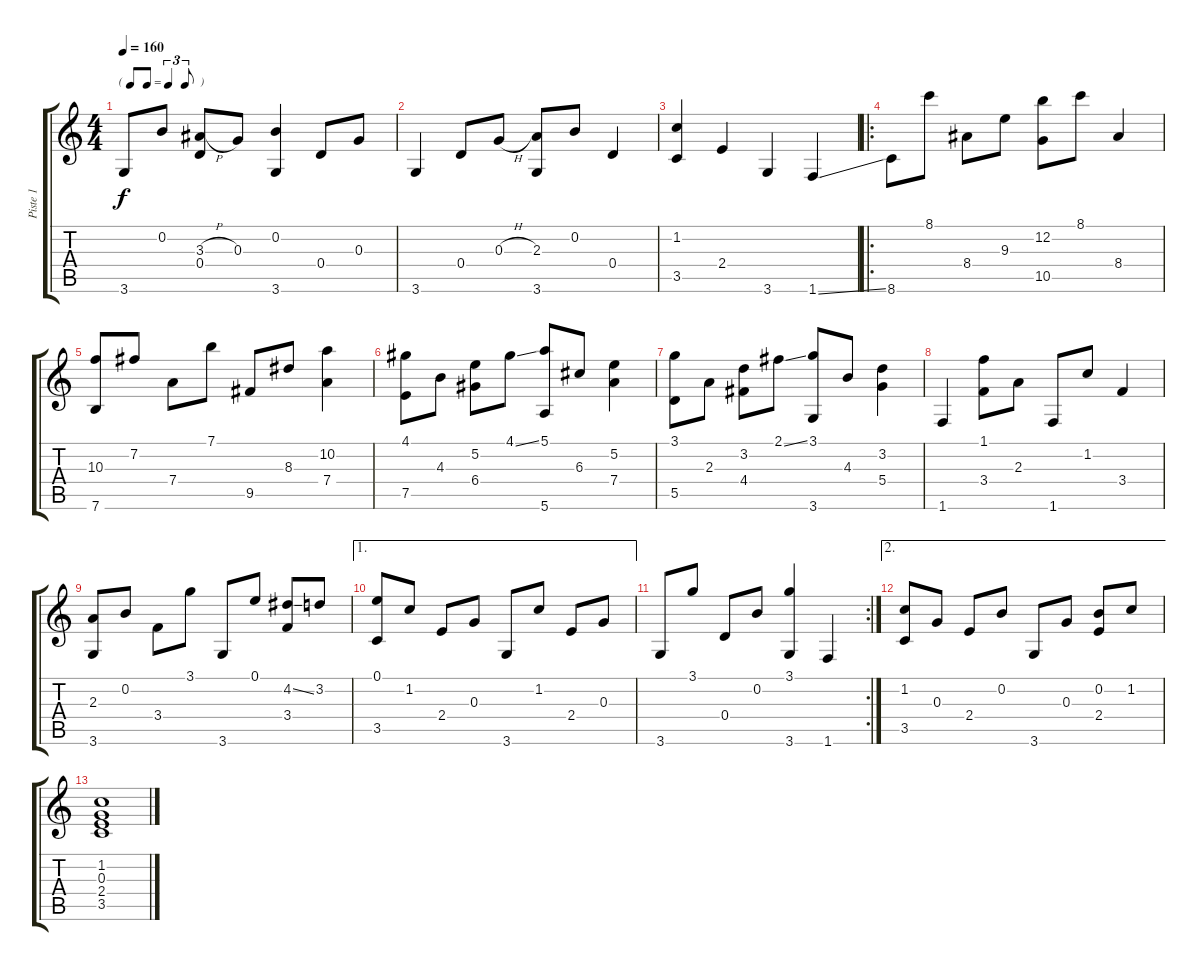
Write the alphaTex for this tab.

\track ("Piste 1" "Piste 1") {instrument acousticguitarnylon}
\staff {score tabs}
\tuning (E4 B3 G3 D3 A2 E2) {hide}
\ts (4 4)
\tf triplet8th
\tempo 160
\clef g2
\ks c
3.6.8{dy f} 0.2.8 (3.3{h} 0.4).8 0.3.8 (0.2 3.6).4 0.4.8 0.3.8 |
3.6.4 0.4.8 0.3{h}.8 (2.3 3.6).8 0.2.8 0.4.4 |
(1.2 3.5).4 2.4.4 3.6.4 1.6{ss}.4 |
\ro
8.6.8 8.1.8 8.4.8 9.3.8 (12.2 10.5).8 8.1.8 8.4.4 |
(10.3 7.6).8 7.2.8 7.4.8 7.1.8 9.5.8 8.3.8 (10.2 7.4).4 |
(4.1 7.5).8 4.3.8 (5.2 6.4).8 4.1{ss}.8 (5.1 5.6).8 6.3.8 (5.2 7.4).4 |
(3.1 5.5).8 2.3.8 (3.2 4.4).8 2.1{ss}.8 (3.1 3.6).8 4.3.8 (3.2 5.4).4 |
1.6.4 (1.1 3.4).8 2.3.8 1.6.8 1.2.8 3.4.4 |
(2.3 3.6).8 0.2.8 3.4.8 3.1.8 3.6.8 0.1.8 (4.2{ss} 3.4).8 3.2.8 |
\ae 1
(0.1 3.5).8 1.2.8 2.4.8 0.3.8 3.6.8 1.2.8 2.4.8 0.3.8 |
\rc 2
3.6.8 3.1.8 0.4.8 0.2.8 (3.1 3.6).4 1.6.4 |
\ae 2
(1.2 3.5).8 0.3.8 2.4.8 0.2.8 3.6.8 0.3.8 (0.2 2.4).8 1.2.8 |
(1.2 0.3 2.4 3.5).1
